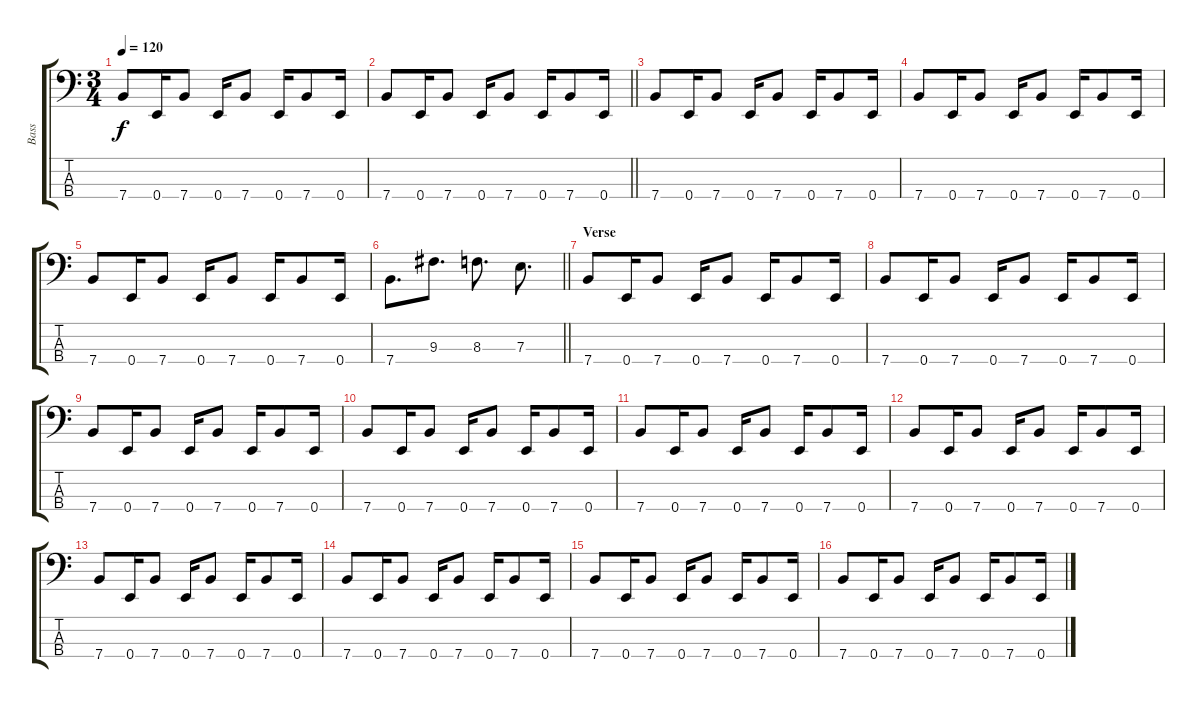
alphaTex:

\track ("Bass" "Bass") {instrument electricbasspick}
\staff {score tabs}
\tuning (G2 D2 A1 E1) {hide}
\ts (3 4)
\tempo 120
\clef f4
\ks c
7.4.8{dy f} 0.4.16 7.4.8 0.4.16 7.4.8 0.4.16 7.4.8 0.4.16 |
\barLineRight lightlight
7.4.8 0.4.16 7.4.8 0.4.16 7.4.8 0.4.16 7.4.8 0.4.16 |
7.4.8 0.4.16 7.4.8 0.4.16 7.4.8 0.4.16 7.4.8 0.4.16 |
7.4.8 0.4.16 7.4.8 0.4.16 7.4.8 0.4.16 7.4.8 0.4.16 |
7.4.8 0.4.16 7.4.8 0.4.16 7.4.8 0.4.16 7.4.8 0.4.16 |
\barLineRight lightlight
7.4.8{d} 9.3.8{d} 8.3.8{d} 7.3.8{d} |
\section ("" "Verse")
7.4.8 0.4.16 7.4.8 0.4.16 7.4.8 0.4.16 7.4.8 0.4.16 |
7.4.8 0.4.16 7.4.8 0.4.16 7.4.8 0.4.16 7.4.8 0.4.16 |
7.4.8 0.4.16 7.4.8 0.4.16 7.4.8 0.4.16 7.4.8 0.4.16 |
7.4.8 0.4.16 7.4.8 0.4.16 7.4.8 0.4.16 7.4.8 0.4.16 |
7.4.8 0.4.16 7.4.8 0.4.16 7.4.8 0.4.16 7.4.8 0.4.16 |
7.4.8 0.4.16 7.4.8 0.4.16 7.4.8 0.4.16 7.4.8 0.4.16 |
7.4.8 0.4.16 7.4.8 0.4.16 7.4.8 0.4.16 7.4.8 0.4.16 |
7.4.8 0.4.16 7.4.8 0.4.16 7.4.8 0.4.16 7.4.8 0.4.16 |
7.4.8 0.4.16 7.4.8 0.4.16 7.4.8 0.4.16 7.4.8 0.4.16 |
7.4.8 0.4.16 7.4.8 0.4.16 7.4.8 0.4.16 7.4.8 0.4.16
